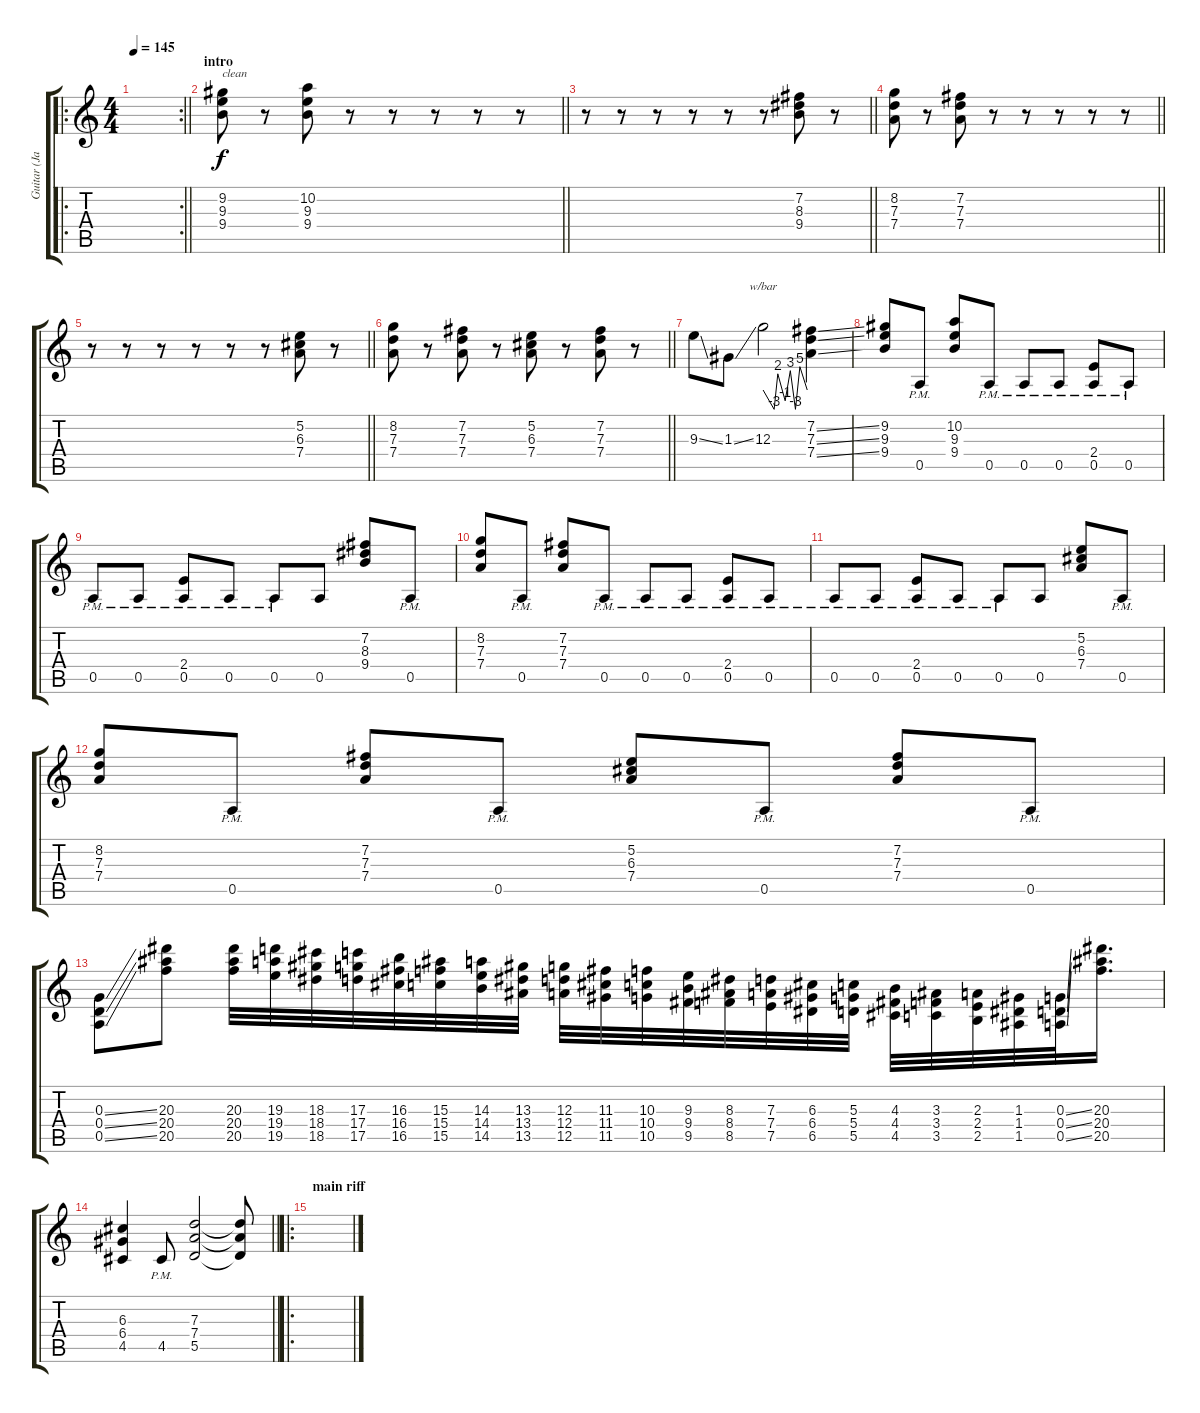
\track ("Guitar (Jay)" "Guitar (Ja") {instrument overdrivenguitar}
\staff {score tabs}
\tuning (E4 B3 G3 D3 A2 E2) {hide}
\ro
\rc 2
\ts (4 4)
\tempo 145
\clef g2
\barLineRight lightlight
\ks c
|
\section ("" "intro")
\barLineRight lightlight
(9.2 9.3 9.4).8{txt "clean"} r.8 (10.2 9.3 9.4).8 r.8 r.8 r.8 r.8 r.8 |
\barLineRight lightlight
r.8 r.8 r.8 r.8 r.8 r.8 (7.2 8.3 9.4).8 r.8 |
\barLineRight lightlight
(8.2 7.3 7.4).8 r.8 (7.2 7.3 7.4).8 r.8 r.8 r.8 r.8 r.8 |
\barLineRight lightlight
r.8 r.8 r.8 r.8 r.8 r.8 (5.2 6.3 7.4).8 r.8 |
\barLineRight lightlight
(8.2 7.3 7.4).8 r.8 (7.2 7.3 7.4).8 r.8 (5.2 6.3 7.4).8 r.8 (7.2 7.3 7.4).8 r.8 |
9.3{ss}.8 1.3{ss}.8 12.3.2{tbe (custom default 0 0 15 -12 20 8 30 -4 37 12 44 -12 50 20 60 0)} (7.2{ss} 7.3{ss} 7.4{ss}).4 |
(9.2 9.3 9.4).8 0.5{pm}.8 (10.2 9.3 9.4).8 0.5{pm}.8 0.5{pm}.8 0.5{pm}.8 (2.4{pm} 0.5{pm}).8 0.5{pm}.8 |
0.5{pm}.8 0.5{pm}.8 (2.4{pm} 0.5{pm}).8 0.5{pm}.8 0.5{pm}.8 0.5.8 (7.2 8.3 9.4).8 0.5{pm}.8 |
(8.2 7.3 7.4).8 0.5{pm}.8 (7.2 7.3 7.4).8 0.5{pm}.8 0.5{pm}.8 0.5{pm}.8 (2.4{pm} 0.5{pm}).8 0.5{pm}.8 |
0.5{pm}.8 0.5{pm}.8 (2.4{pm} 0.5{pm}).8 0.5{pm}.8 0.5{pm}.8 0.5.8 (5.2 6.3 7.4).8 0.5{pm}.8 |
(8.2 7.3 7.4).8 0.5{pm}.8 (7.2 7.3 7.4).8 0.5{pm}.8 (5.2 6.3 7.4).8 0.5{pm}.8 (7.2 7.3 7.4).8 0.5{pm}.8 |
(0.3{ss} 0.4{ss} 0.5{ss}).8 (20.3 20.4 20.5).8 (20.3 20.4 20.5).32{balance 6} (19.3 19.4 19.5).32 (18.3 18.4 18.5).32 (17.3 17.4 17.5).32 (16.3 16.4 16.5).32 (15.3 15.4 15.5).32 (14.3 14.4 14.5).32{balance 11} (13.3 13.4 13.5).32 (12.3 12.4 12.5).32 (11.3 11.4 11.5).32 (10.3 10.4 10.5).32 (9.3 9.4 9.5).32 (8.3 8.4 8.5).32{balance 6} (7.3 7.4 7.5).32 (6.3 6.4 6.5).32 (5.3 5.4 5.5).32 (4.3 4.4 4.5).32 (3.3 3.4 3.5).32 (2.3 2.4 2.5).32 (1.3 1.4 1.5).32 (0.3{ss} 0.4{ss} 0.5{ss}).32 (20.3 20.4 20.5).16{d} |
\barLineRight lightlight
(6.3 6.4 4.5).4 4.5{pm}.8 (7.3 7.4 5.5).2 (7.3{t} 7.4{t} 5.5{t}).8 |
\ro
\section ("" "main riff")
